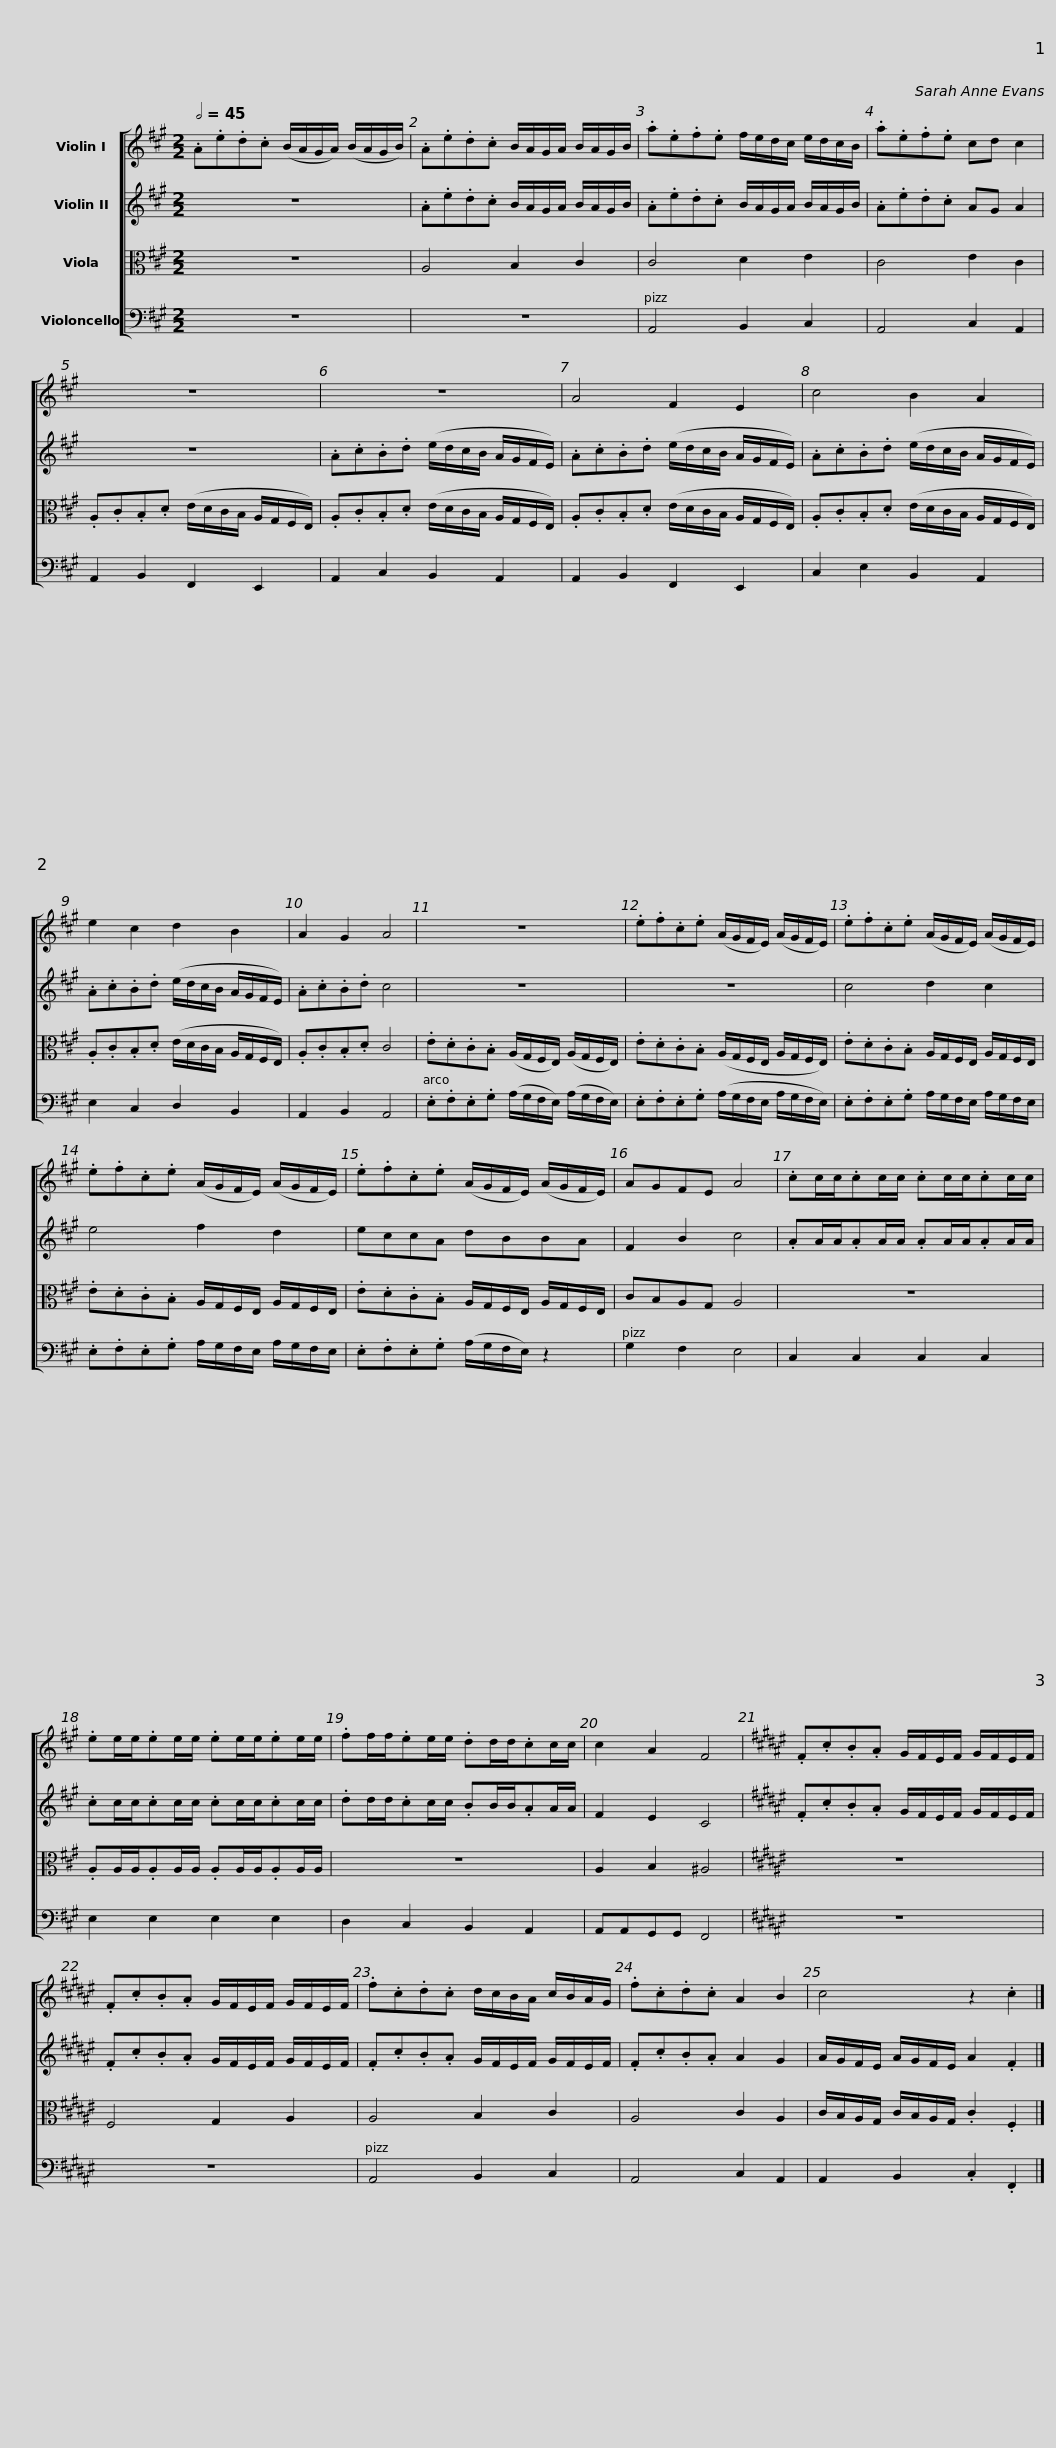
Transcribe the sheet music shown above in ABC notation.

X:1
%%score [ 1 2 3 4 ]
L:1/8
Q:1/2=45
M:2/2
I:linebreak $
K:A
V:1 treble
V:2 treble
V:3 alto
V:4 bass
V:1
 .A.e.d.c (B/A/G/A/) (B/A/G/B/) | .A.e.d.c B/A/G/A/ B/A/G/B/ | .a.e.f.e f/e/d/c/ e/d/c/B/ |$ .a.e.f.e cd c2 | z8 | %5
 z8 | A4 F2 E2 |$ c4 B2 A2 | e2 c2 d2 B2 | A2 G2 A4 | %10
 z8 |$ .e.f.c.e (A/G/F/E/) (A/G/F/E/) | .e.f.c.e (A/G/F/E/) (A/G/F/E/) | .e.f.c.e (A/G/F/E/) (A/G/F/E/) |$ .e.f.c.e (A/G/F/E/) (A/G/F/E/) | %15
 AGFE A4 | .cc/c/.cc/c/ .cc/c/.cc/c/ | .ee/e/.ee/e/ .ee/e/.ee/e/ |$ .ff/f/.ee/e/ .dd/d/.cc/c/ | c2 A2 F4 | %20
[K:F#] .F.c.B.A G/F/E/F/ G/F/E/F/ | .F.c.B.A G/F/E/F/ G/F/E/F/ |$ .f.c.d.c d/c/B/A/ c/B/A/G/ | .f.c.d.c A2 B2 | c4 z2 .c2 |] %25
V:2
 z8 | .A.e.d.c B/A/G/A/ B/A/G/B/ | .A.e.d.c B/A/G/A/ B/A/G/B/ |$ .A.e.d.c AG A2 | z8 | %5
 .A.c.B.d (e/d/c/B/ A/G/F/E/) | .A.c.B.d (e/d/c/B/ A/G/F/E/) |$ .A.c.B.d (e/d/c/B/ A/G/F/E/) | .A.c.B.d (e/d/c/B/ A/G/F/E/) | .A.c.B.d c4 | %10
 z8 |$ z8 | c4 d2 c2 | e4 f2 d2 |$ eccA dBBA | %15
 F2 B2 c4 | .AA/A/.AA/A/ .AA/A/.AA/A/ | .cc/c/.cc/c/ .cc/c/.cc/c/ |$ .dd/d/.cc/c/ .BB/B/.AA/A/ | F2 E2 C4 | %20
[K:F#] .F.c.B.A G/F/E/F/ G/F/E/F/ | .F.c.B.A G/F/E/F/ G/F/E/F/ |$ .F.c.B.A G/F/E/F/ G/F/E/F/ | .F.c.B.A A2 G2 | A/G/F/E/ A/G/F/E/ A2 .F2 |] %25
V:3
 z8 | A,4 B,2 C2 | C4 D2 E2 |$ C4 E2 C2 | .A,.C.B,.D (E/D/C/B,/ A,/G,/F,/E,/) | %5
 .A,.C.B,.D (E/D/C/B,/ A,/G,/F,/E,/) | .A,.C.B,.D (E/D/C/B,/ A,/G,/F,/E,/) |$ .A,.C.B,.D (E/D/C/B,/ A,/G,/F,/E,/) | .A,.C.B,.D (E/D/C/B,/ A,/G,/F,/E,/) | .A,.C.B,.D C4 | %10
 .E.D.C.B, (A,/G,/F,/E,/) (A,/G,/F,/E,/) |$ .E.D.C.B, (A,/G,/F,/E,/ A,/G,/F,/E,/) | .E.D.C.B, A,/G,/F,/E,/ A,/G,/F,/E,/ | .E.D.C.B, A,/G,/F,/E,/ A,/G,/F,/E,/ |$ .E.D.C.B, A,/G,/F,/E,/ A,/G,/F,/E,/ | %15
 CB,A,G, A,4 | z8 | .A,A,/A,/.A,A,/A,/ .A,A,/A,/.A,A,/A,/ |$ z8 | A,2 B,2 ^A,4 | %20
[K:F#] z8 | F,4 G,2 A,2 |$ A,4 B,2 C2 | A,4 C2 A,2 | C/B,/A,/G,/ C/B,/A,/G,/ .C2 .F,2 |] %25
V:4
 z8 | z8 | A,,4 B,,2 C,2 |$ A,,4 C,2 A,,2 | A,,2 B,,2 F,,2 E,,2 | %5
 A,,2 C,2 B,,2 A,,2 | A,,2 B,,2 F,,2 E,,2 |$ C,2 E,2 B,,2 A,,2 | E,2 C,2 D,2 B,,2 | A,,2 B,,2 A,,4 | %10
 .E,.F,.E,.G, (A,/G,/F,/E,/) (A,/G,/F,/E,/) |$ .E,.F,.E,.G, (A,/G,/F,/E,/ A,/G,/F,/E,/) | .E,.F,.E,.G, A,/G,/F,/E,/ A,/G,/F,/E,/ | .E,.F,.E,.G, A,/G,/F,/E,/ A,/G,/F,/E,/ |$ .E,.F,.E,.G, (A,/G,/F,/E,/) z2 | %15
 G,2 F,2 E,4 | C,2 C,2 C,2 C,2 | E,2 E,2 E,2 E,2 |$ D,2 C,2 B,,2 A,,2 | A,,A,,G,,G,, F,,4 | %20
[K:F#] z8 | z8 |$ A,,4 B,,2 C,2 | A,,4 C,2 A,,2 | A,,2 B,,2 .C,2 .F,,2 |] %25
